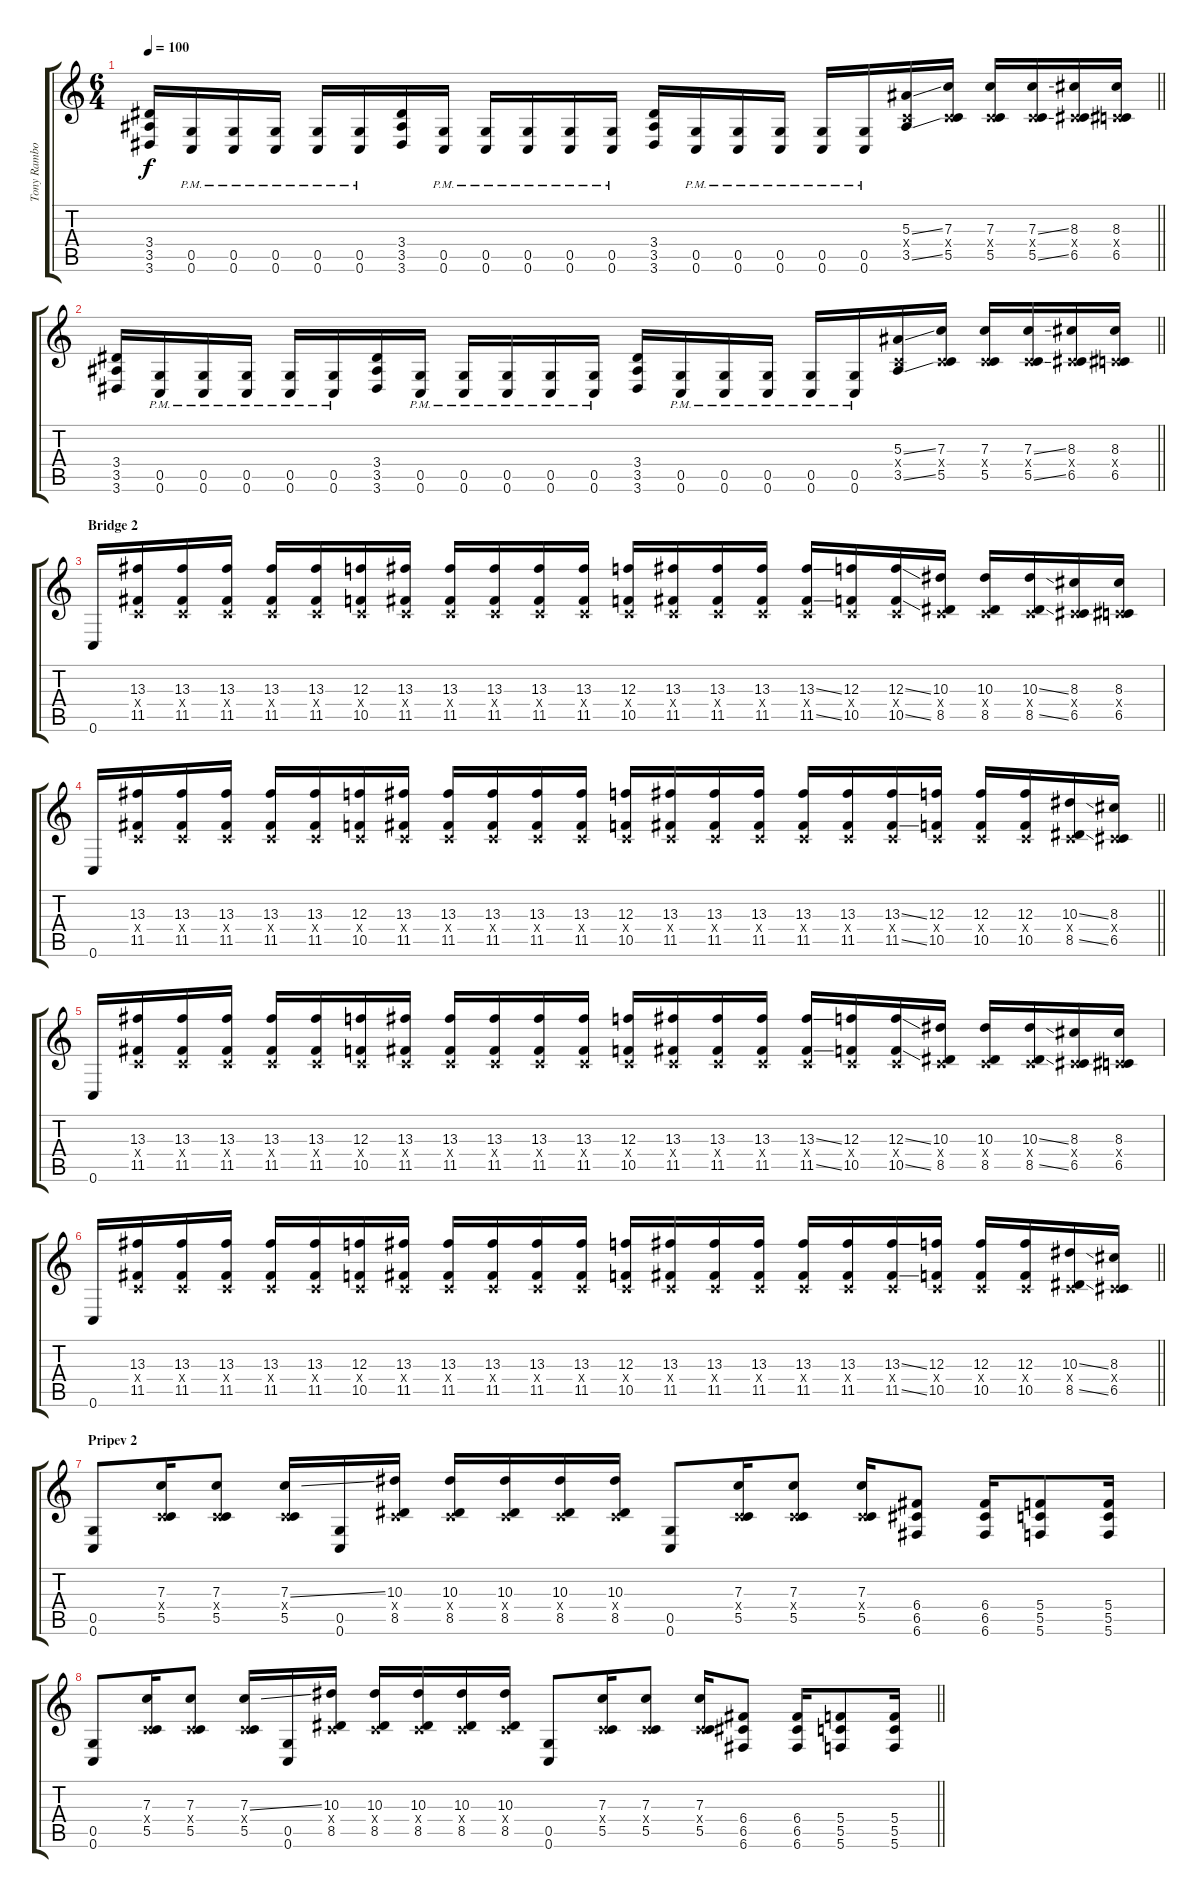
\track ("Tony Rambola" "Tony Rambo") {instrument distortionguitar}
\staff {score tabs}
\tuning (D4 A3 F3 C3 G2 C2) {hide}
\ts (6 4)
\tempo 100
\clef g2
\barLineRight lightlight
\ks c
(3.4 3.5 3.6).16{dy f} (0.5{pm} 0.6{pm}).16 (0.5{pm} 0.6{pm}).16 (0.5{pm} 0.6{pm}).16 (0.5{pm} 0.6{pm}).16 (0.5{pm} 0.6{pm}).16 (3.4 3.5 3.6).16 (0.5{pm} 0.6{pm}).16 (0.5{pm} 0.6{pm}).16 (0.5{pm} 0.6{pm}).16 (0.5{pm} 0.6{pm}).16 (0.5{pm} 0.6{pm}).16 (3.4 3.5 3.6).16 (0.5{pm} 0.6{pm}).16 (0.5{pm} 0.6{pm}).16 (0.5{pm} 0.6{pm}).16 (0.5{pm} 0.6{pm}).16 (0.5{pm} 0.6{pm}).16 (5.3{ss} 0.4{x} 3.5{ss}).16 (7.3 0.4{x} 5.5).16 (7.3 0.4{x} 5.5).16 (7.3{ss} 0.4{x} 5.5{ss}).16 (8.3 0.4{x} 6.5).16 (8.3 0.4{x} 6.5).16 |
\barLineRight lightlight
(3.4 3.5 3.6).16 (0.5{pm} 0.6{pm}).16 (0.5{pm} 0.6{pm}).16 (0.5{pm} 0.6{pm}).16 (0.5{pm} 0.6{pm}).16 (0.5{pm} 0.6{pm}).16 (3.4 3.5 3.6).16 (0.5{pm} 0.6{pm}).16 (0.5{pm} 0.6{pm}).16 (0.5{pm} 0.6{pm}).16 (0.5{pm} 0.6{pm}).16 (0.5{pm} 0.6{pm}).16 (3.4 3.5 3.6).16 (0.5{pm} 0.6{pm}).16 (0.5{pm} 0.6{pm}).16 (0.5{pm} 0.6{pm}).16 (0.5{pm} 0.6{pm}).16 (0.5{pm} 0.6{pm}).16 (5.3{ss} 0.4{x} 3.5{ss}).16 (7.3 0.4{x} 5.5).16 (7.3 0.4{x} 5.5).16 (7.3{ss} 0.4{x} 5.5{ss}).16 (8.3 0.4{x} 6.5).16 (8.3 0.4{x} 6.5).16 |
\section ("" "Bridge 2")
0.6.16 (13.3 0.4{x} 11.5).16 (13.3 0.4{x} 11.5).16 (13.3 0.4{x} 11.5).16 (13.3 0.4{x} 11.5).16 (13.3 0.4{x} 11.5).16 (12.3 0.4{x} 10.5).16 (13.3 0.4{x} 11.5).16 (13.3 0.4{x} 11.5).16 (13.3 0.4{x} 11.5).16 (13.3 0.4{x} 11.5).16 (13.3 0.4{x} 11.5).16 (12.3 0.4{x} 10.5).16 (13.3 0.4{x} 11.5).16 (13.3 0.4{x} 11.5).16 (13.3 0.4{x} 11.5).16 (13.3{ss} 0.4{x} 11.5{ss}).16 (12.3 0.4{x} 10.5).16 (12.3{ss} 0.4{x} 10.5{ss}).16 (10.3 0.4{x} 8.5).16 (10.3 0.4{x} 8.5).16 (10.3{ss} 0.4{x} 8.5{ss}).16 (8.3 0.4{x} 6.5).16 (8.3 0.4{x} 6.5).16 |
\barLineRight lightlight
0.6.16 (13.3 0.4{x} 11.5).16 (13.3 0.4{x} 11.5).16 (13.3 0.4{x} 11.5).16 (13.3 0.4{x} 11.5).16 (13.3 0.4{x} 11.5).16 (12.3 0.4{x} 10.5).16 (13.3 0.4{x} 11.5).16 (13.3 0.4{x} 11.5).16 (13.3 0.4{x} 11.5).16 (13.3 0.4{x} 11.5).16 (13.3 0.4{x} 11.5).16 (12.3 0.4{x} 10.5).16 (13.3 0.4{x} 11.5).16 (13.3 0.4{x} 11.5).16 (13.3 0.4{x} 11.5).16 (13.3 0.4{x} 11.5).16 (13.3 0.4{x} 11.5).16 (13.3{ss} 0.4{x} 11.5{ss}).16 (12.3 0.4{x} 10.5).16 (12.3 0.4{x} 10.5).16 (12.3 0.4{x} 10.5).16 (10.3{ss} 0.4{x} 8.5{ss}).16 (8.3 0.4{x} 6.5).16 |
0.6.16 (13.3 0.4{x} 11.5).16 (13.3 0.4{x} 11.5).16 (13.3 0.4{x} 11.5).16 (13.3 0.4{x} 11.5).16 (13.3 0.4{x} 11.5).16 (12.3 0.4{x} 10.5).16 (13.3 0.4{x} 11.5).16 (13.3 0.4{x} 11.5).16 (13.3 0.4{x} 11.5).16 (13.3 0.4{x} 11.5).16 (13.3 0.4{x} 11.5).16 (12.3 0.4{x} 10.5).16 (13.3 0.4{x} 11.5).16 (13.3 0.4{x} 11.5).16 (13.3 0.4{x} 11.5).16 (13.3{ss} 0.4{x} 11.5{ss}).16 (12.3 0.4{x} 10.5).16 (12.3{ss} 0.4{x} 10.5{ss}).16 (10.3 0.4{x} 8.5).16 (10.3 0.4{x} 8.5).16 (10.3{ss} 0.4{x} 8.5{ss}).16 (8.3 0.4{x} 6.5).16 (8.3 0.4{x} 6.5).16 |
\barLineRight lightlight
0.6.16 (13.3 0.4{x} 11.5).16 (13.3 0.4{x} 11.5).16 (13.3 0.4{x} 11.5).16 (13.3 0.4{x} 11.5).16 (13.3 0.4{x} 11.5).16 (12.3 0.4{x} 10.5).16 (13.3 0.4{x} 11.5).16 (13.3 0.4{x} 11.5).16 (13.3 0.4{x} 11.5).16 (13.3 0.4{x} 11.5).16 (13.3 0.4{x} 11.5).16 (12.3 0.4{x} 10.5).16 (13.3 0.4{x} 11.5).16 (13.3 0.4{x} 11.5).16 (13.3 0.4{x} 11.5).16 (13.3 0.4{x} 11.5).16 (13.3 0.4{x} 11.5).16 (13.3{ss} 0.4{x} 11.5{ss}).16 (12.3 0.4{x} 10.5).16 (12.3 0.4{x} 10.5).16 (12.3 0.4{x} 10.5).16 (10.3{ss} 0.4{x} 8.5{ss}).16 (8.3 0.4{x} 6.5).16 |
\section ("" "Pripev 2")
(0.5 0.6).8 (7.3 0.4{x} 5.5).16 (7.3 0.4{x} 5.5).8 (7.3{ss} 0.4{x} 5.5).16 (0.5 0.6).16 (10.3 0.4{x} 8.5).16 (10.3 0.4{x} 8.5).16 (10.3 0.4{x} 8.5).16 (10.3 0.4{x} 8.5).16 (10.3 0.4{x} 8.5).16 (0.5 0.6).8 (7.3 0.4{x} 5.5).16 (7.3 0.4{x} 5.5).8 (7.3 0.4{x} 5.5).16 (6.4 6.5 6.6).8 (6.4 6.5 6.6).16 (5.4 5.5 5.6).8 (5.4 5.5 5.6).16 |
\barLineRight lightlight
(0.5 0.6).8 (7.3 0.4{x} 5.5).16 (7.3 0.4{x} 5.5).8 (7.3{ss} 0.4{x} 5.5).16 (0.5 0.6).16 (10.3 0.4{x} 8.5).16 (10.3 0.4{x} 8.5).16 (10.3 0.4{x} 8.5).16 (10.3 0.4{x} 8.5).16 (10.3 0.4{x} 8.5).16 (0.5 0.6).8 (7.3 0.4{x} 5.5).16 (7.3 0.4{x} 5.5).8 (7.3 0.4{x} 5.5).16 (6.4 6.5 6.6).8 (6.4 6.5 6.6).16 (5.4 5.5 5.6).8 (5.4 5.5 5.6).16
